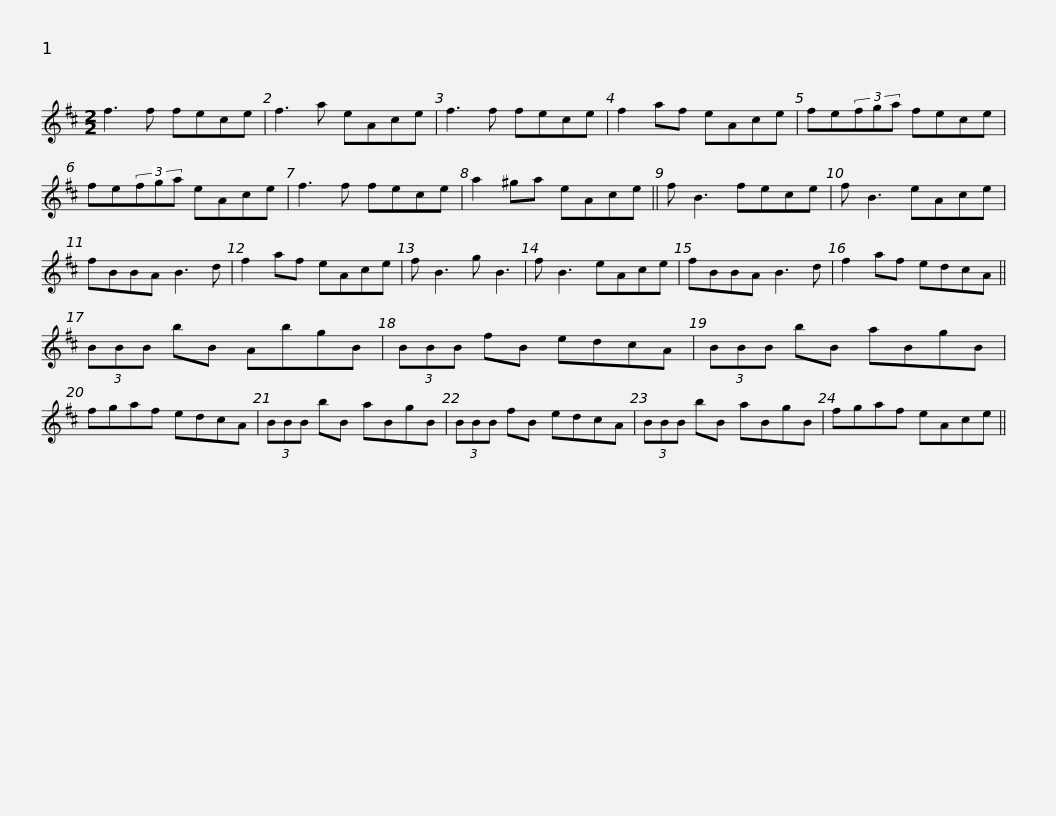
X:1
L:1/8
M:2/2
I:linebreak $
K:D
V:1 treble
V:1
 f3 f fece | f3 a eAce | f3 f fece | f2 af eAce | fe(3fga fece | %5
 fe(3fga eAce |$ f3 f fece | a2 ^ga eAce || f B3 fece | f B3 eAce | %10
 fBBA B3 d | f2 af eAce |$ f B3 g B3 | f B3 eAce | fBBA B3 d | %15
 f2 af edcA || (3BBB bB AbgB | (3BBB fB edcA |$ (3BBB bB aBgB | fgaf edcA | %20
 (3BBB bB aBgB | (3BBB fB edcA | (3BBB bB aBgB |$ fgaf eAce || %24
